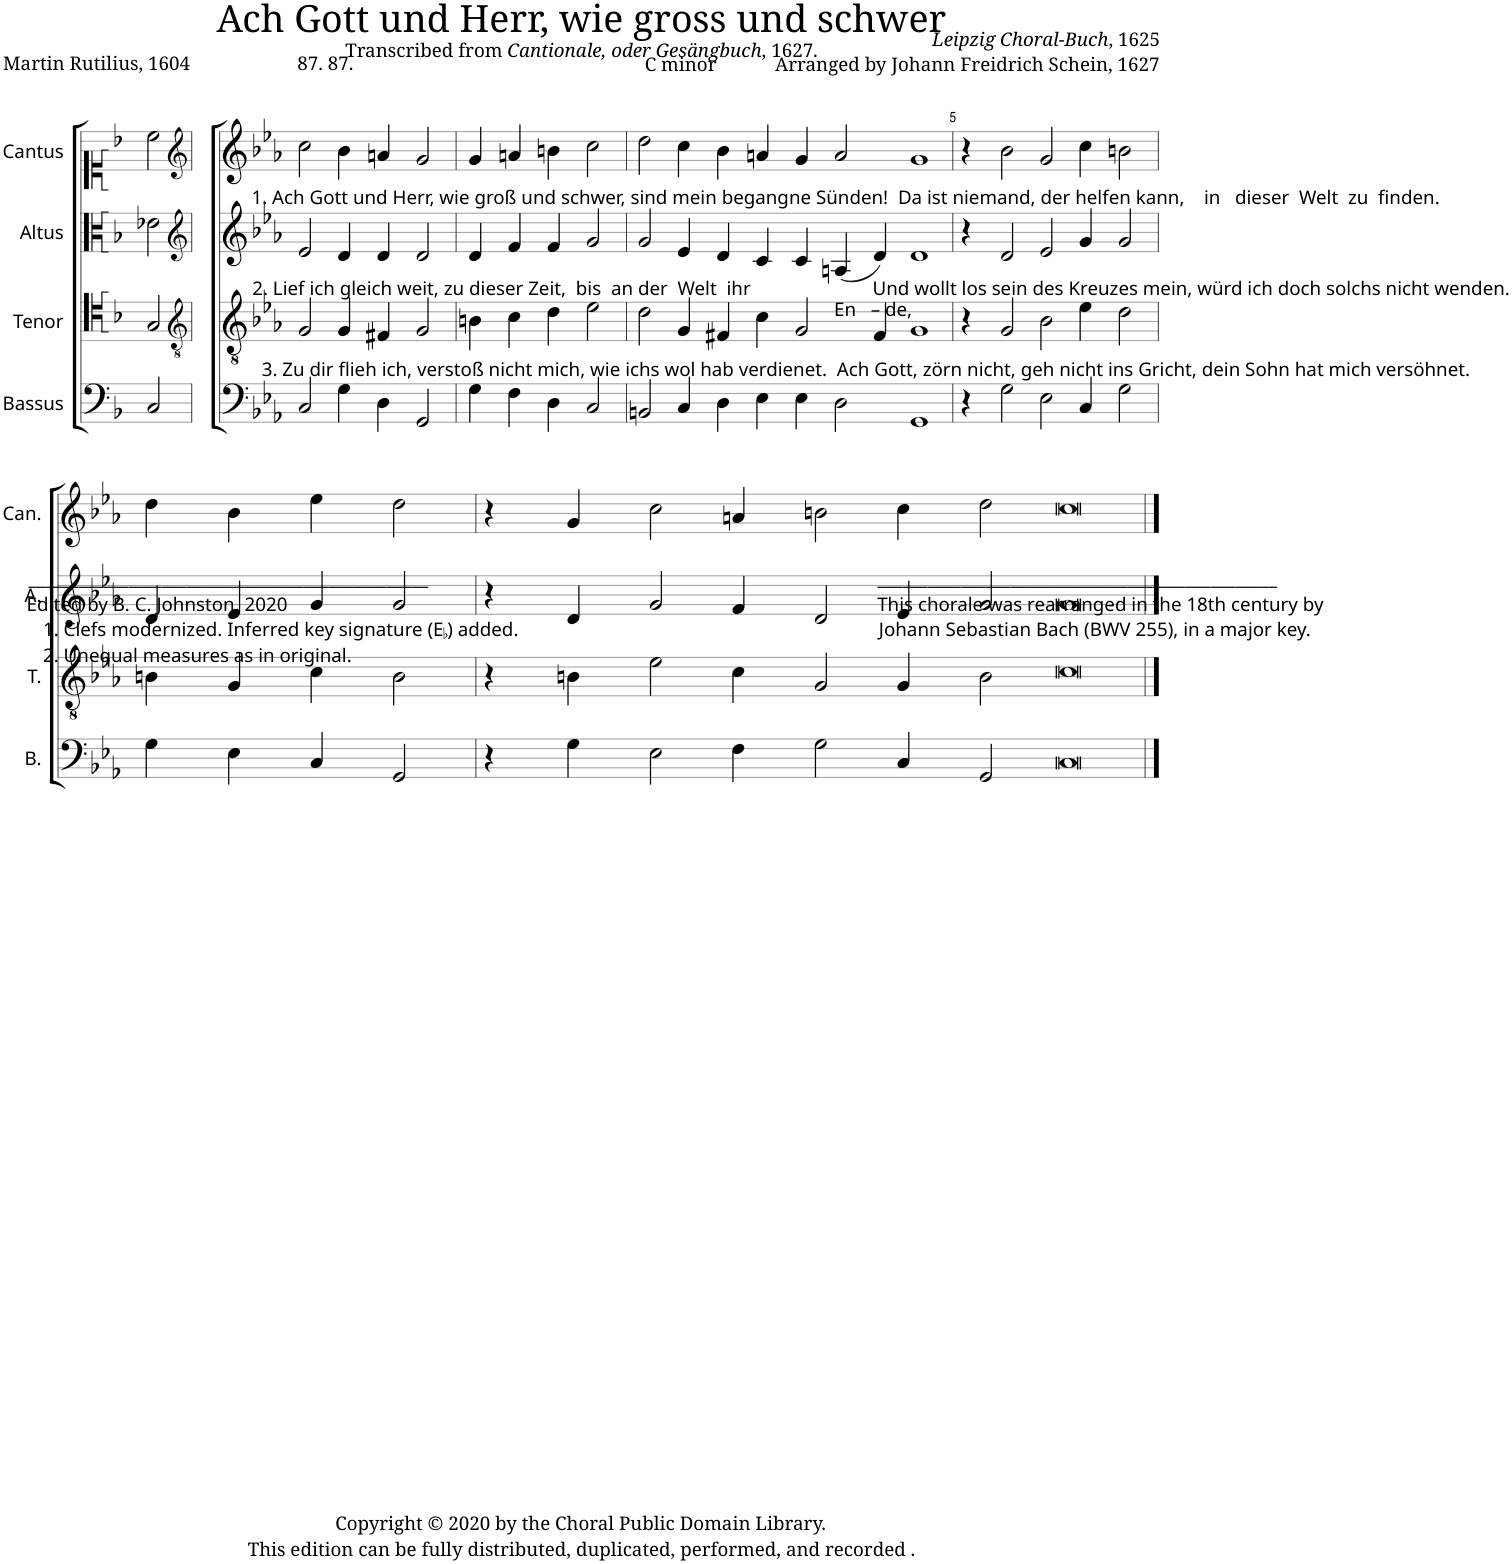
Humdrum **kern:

**kern	**kern	**kern	**kern
*part4	*part3	*part2	*part1
*staff4	*staff3	*staff2	*staff1
*I"Bassus	*I"Tenor	*I"Altus	*I"Cantus
*I'B.	*I'T.	*I'A.	*I'Can.
*clefF4	*clefC4	*clefC3	*clefC1
*k[b-]	*k[b-]	*k[b-]	*k[b-]
=1	=1	=1	=1
!LO:TX:b:t=________________________________________________	!	!	!
!LO:TX:b:t=Edited by B. C. Johnston, 2020	!	!	!
!LO:TX:b:t=1. Clefs modernized. Inferred key signature (E	!	!	!
!LO:TX:b:t=) added.	!	!	!
!LO:TX:b:t=2. Unequal measures as in original.	!	!	!
2C/	2G/	2e-X\	2cc\
=2	=2	=2	=2
*	*clefGv2	*clefG2	*clefG2
*k[b-e-a-]	*k[b-e-a-]	*k[b-e-a-]	*k[b-e-a-]
!	!	!	!LO:TX:b:t=1. Ach Gott und Herr, wie groß und schwer, sind mein begangne Sünden!  Da ist niemand, der helfen kann,    in   dieser  Welt  zu  finden.
!	!	!LO:TX:b:t=2. Lief ich gleich weit, zu dieser Zeit,  bis  an der  Welt  ihr                         Und wollt los sein des Kreuzes mein, würd ich doch solchs nicht wenden.	!
!	!LO:TX:b:t=3. Zu dir flieh ich, verstoß nicht mich, wie ichs wol hab verdienet.  Ach Gott, zörn nicht, geh nicht ins Gricht, dein Sohn hat mich versöhnet.	!	!
2C/	2G/	2e-/	2cc\
4G\	4G/	4d/	4b-\
4D\	4F#X/	4d/	4an/
2GG/	2G/	2d/	2g/
=3	=3	=3	=3
4G\	4Bn\	4d/	4g/
4F\	4c\	4f/	4an/
4D\	4d\	4f/	4bn\
[4C/	[4e-\	[4g/	[4cc\
=4	=4	=4	=4
2BBn/	2d\	2g/	2dd\
4C/]	4e-\]	4g/]	4cc\]
4C/	4G/	4e-/	4cc\
4D\	4F#X/	4d/	4b-\
4E-\	4c\	4c/	4an/
!	!	!LO:TX:b:t=En   – de,	!
4E-\	2G/	4c/	4g/
2D\	.	(4An/	2a/
.	4F#/	4d/)	.
1GG	1G	1d	1g
=5	=5	=5	=5
4r	4r	4r	4r
!LO:TX:b:t=________________________________________________	!	!	!
!LO:TX:b:t=This chorale was rearranged in the 18th century by	!	!	!
!LO:TX:b:t=Johann Sebastian Bach (BWV 255), in a major key.	!	!	!
2G\	2G/	2d/	2b-\
[4E-\	[4B-\	[4e-/	[4g/
4ryy	4ryy	4ryy	4ryy
4C/	4e-\	4g/	4cc\
2G\	2d\	2g/	2bn\
!!LO:LB:g=z
=6	=6	=6	=6
4G\	4Bn\	4d/	4dd\
4E-\]	4B-\]	4e-/]	4g/]
4E-\	4G/	4e-/	4b-\
4C/	4c\	4g/	4ee-\
[4GG/	[4B\	[4g/	[4dd\
=7	=7	=7	=7
4r	4r	4r	4r
4GG/]	4B\]	4g/]	4dd\]
4G\	4Bn\	4d/	4g/
2E-\	2e-\	2g/	2cc\
4F\	4c\	4f/	4an/
2G\	2G/	2d/	2bn\
4C/	4G/	4e-/	4cc\
2GG/	2B\	2g/	2dd\
0C	0c	0g	0cc
==	==	==	==
*-	*-	*-	*-
